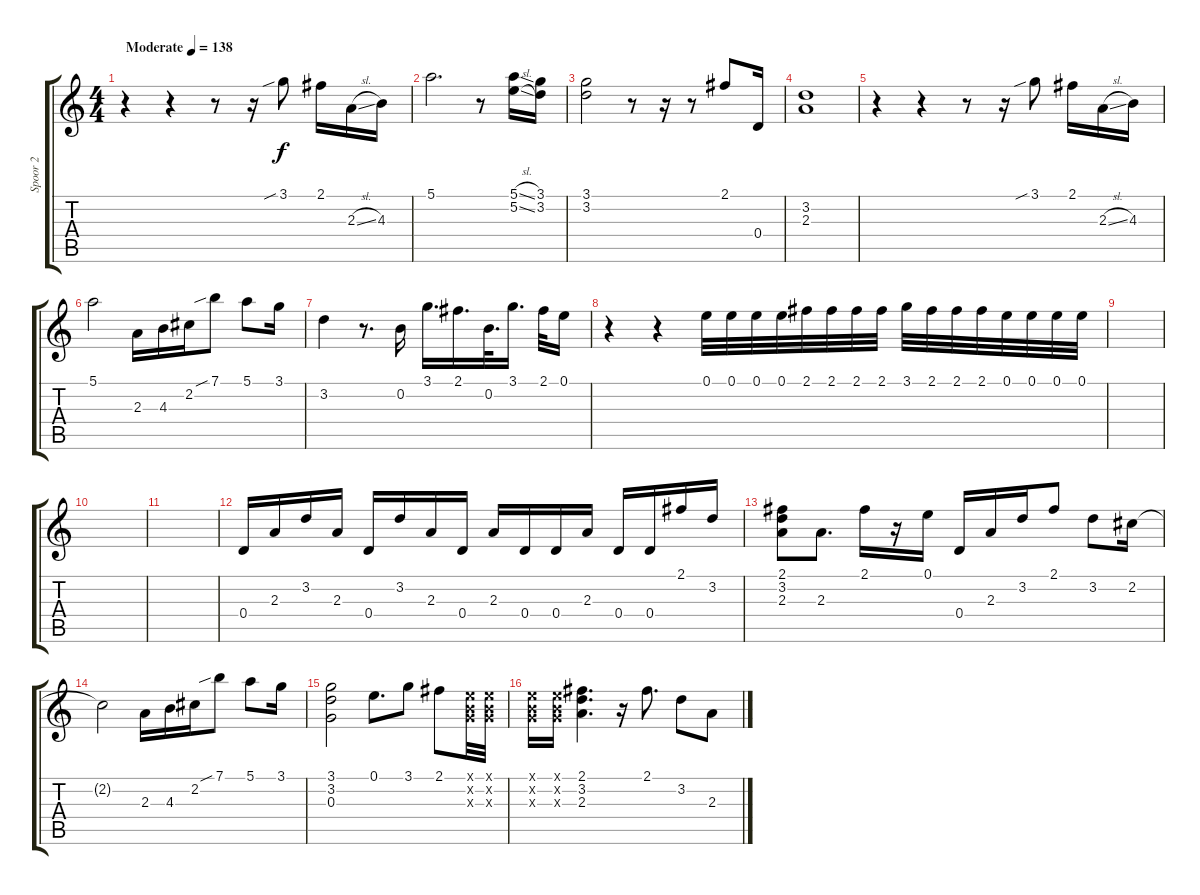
\track ("Spoor 2" "Spoor 2") {instrument overdrivenguitar}
\staff {score tabs}
\tuning (E4 B3 G3 D3 A2 E2) {hide}
\ts (4 4)
\tempo (138 "Moderate")
\clef g2
\ks c
r.4{dy f instrument overdrivenguitar} r.4 r.8 r.16 3.1{sib}.8 2.1.16 2.3{sl}.16 4.3.16 |
5.1.2{d} r.8 (5.1{sl} 5.2{sl}).16 (3.1 3.2).16 |
(3.1 3.2).2 r.8 r.16 r.8 2.1.8 0.4.16 |
(3.2 2.3).1 |
r.4 r.4 r.8 r.16 3.1{sib}.8 2.1.16 2.3{sl}.16 4.3.16 |
5.1.2 2.3.16 4.3.16 2.2.16 7.1{sib}.8 5.1.8 3.1.16 |
3.2.4 r.8{d} 0.2.16 3.1.16{d} 2.1.16{d} 0.2.32{d} 3.1.16{d} 2.1.32 0.1.16 |
r.4 r.4 0.1.32 0.1.32 0.1.32 0.1.32 2.1.32 2.1.32 2.1.32 2.1.32 3.1.32 2.1.32 2.1.32 2.1.32 0.1.32 0.1.32 0.1.32 0.1.32 |
|
|
|
0.4.16 2.3.16 3.2.16 2.3.16 0.4.16 3.2.16 2.3.16 0.4.16 2.3.16 0.4.16 0.4.16 2.3.16 0.4.16 0.4.16 2.1.16 3.2.16 |
(2.1 3.2 2.3).8 2.3.8{d} 2.1.16 r.16 0.1.16 0.4.16 2.3.16 3.2.16 2.1.8 3.2.8 2.2.16 |
2.2{t}.2 2.3.16 4.3.16 2.2.16 7.1{sib}.8 5.1.8 3.1.16 |
(3.1 3.2 0.3).2 0.1.8{d} 3.1.8 2.1.8 (0.1{x} 0.2{x} 0.3{x}).32 (0.1{x} 0.2{x} 0.3{x}).32 |
(0.1{x} 0.2{x} 0.3{x}).16 (0.1{x} 0.2{x} 0.3{x}).16 (2.1 3.2 2.3).4{d} r.16 2.1.8{d} 3.2.8 2.3.8
